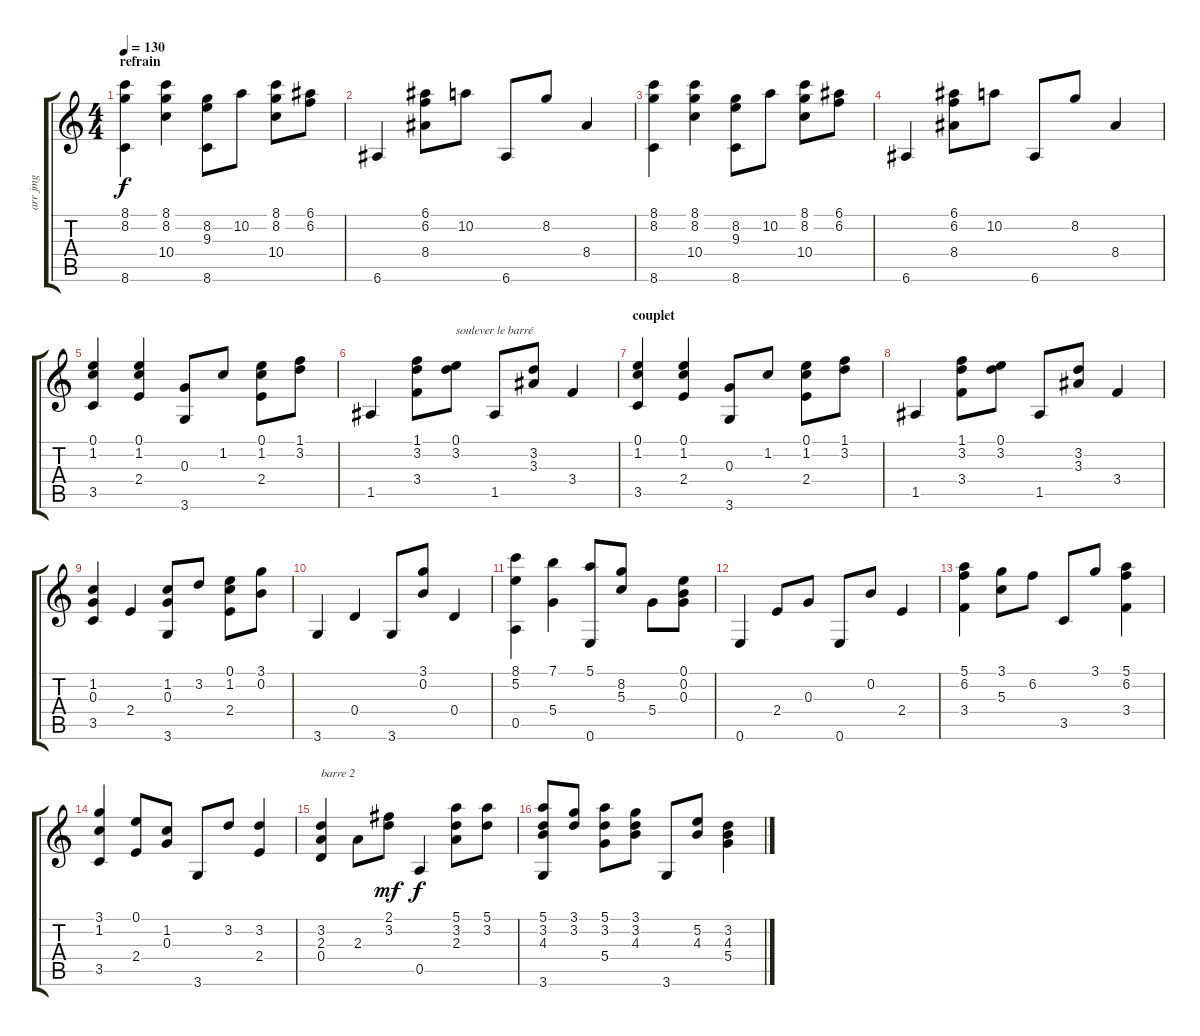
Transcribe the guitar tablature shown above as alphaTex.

\track ("arr jmg" "arr jmg") {instrument acousticguitarsteel}
\staff {score tabs}
\tuning (E4 B3 G3 D3 A2 E2) {hide}
\ts (4 4)
\section ("" "refrain")
\tempo 130
\clef g2
\ks c
(8.1 8.2 8.6).4{dy f instrument acousticguitarsteel} (8.1 8.2 10.4).4 (8.2 9.3 8.6).8 10.2.8 (8.1 8.2 10.4).8 (6.1 6.2).8 |
6.6.4 (6.1 6.2 8.4).8 10.2.8 6.6.8 8.2.8 8.4.4 |
(8.1 8.2 8.6).4 (8.1 8.2 10.4).4 (8.2 9.3 8.6).8 10.2.8 (8.1 8.2 10.4).8 (6.1 6.2).8 |
6.6.4 (6.1 6.2 8.4).8 10.2.8 6.6.8 8.2.8 8.4.4 |
(0.1 1.2 3.5).4 (0.1 1.2 2.4).4 (0.3 3.6).8 1.2.8 (0.1 1.2 2.4).8 (1.1 3.2).8 |
1.5.4 (1.1 3.2 3.4).8 (0.1 3.2).8{txt "soulever le barré"} 1.5.8 (3.2 3.3).8 3.4.4 |
\section ("" "couplet")
(0.1 1.2 3.5).4 (0.1 1.2 2.4).4 (0.3 3.6).8 1.2.8 (0.1 1.2 2.4).8 (1.1 3.2).8 |
1.5.4 (1.1 3.2 3.4).8 (0.1 3.2).8 1.5.8 (3.2 3.3).8 3.4.4 |
(1.2 0.3 3.5).4 2.4.4 (1.2 0.3 3.6).8 3.2.8 (0.1 1.2 2.4).8 (3.1 0.2).8 |
3.6.4 0.4.4 3.6.8 (3.1 0.2).8 0.4.4 |
(8.1 5.2 0.5).4 (7.1 5.4).4 (5.1 0.6).8 (8.2 5.3).8 5.4.8 (0.1 0.2 0.3).8 |
0.6.4 2.4.8 0.3.8 0.6.8 0.2.8 2.4.4 |
(5.1 6.2 3.4).4 (3.1 5.3).8 6.2.8 3.5.8 3.1.8 (5.1 6.2 3.4).4 |
(3.1 1.2 3.5).4 (0.1 2.4).8 (1.2 0.3).8 3.6.8 3.2.8 (3.2 2.4).4 |
(3.2 2.3 0.4).4{txt "barre 2"} 2.3.8 (2.1 3.2).8{dy mf} 0.5.4{dy f} (5.1 3.2 2.3).8 (5.1 3.2).8 |
(5.1 3.2 4.3 3.6).8 (3.1 3.2).8 (5.1 3.2 5.4).8 (3.1 3.2 4.3).8 3.6.8 (5.2 4.3).8 (3.2 4.3 5.4).4
